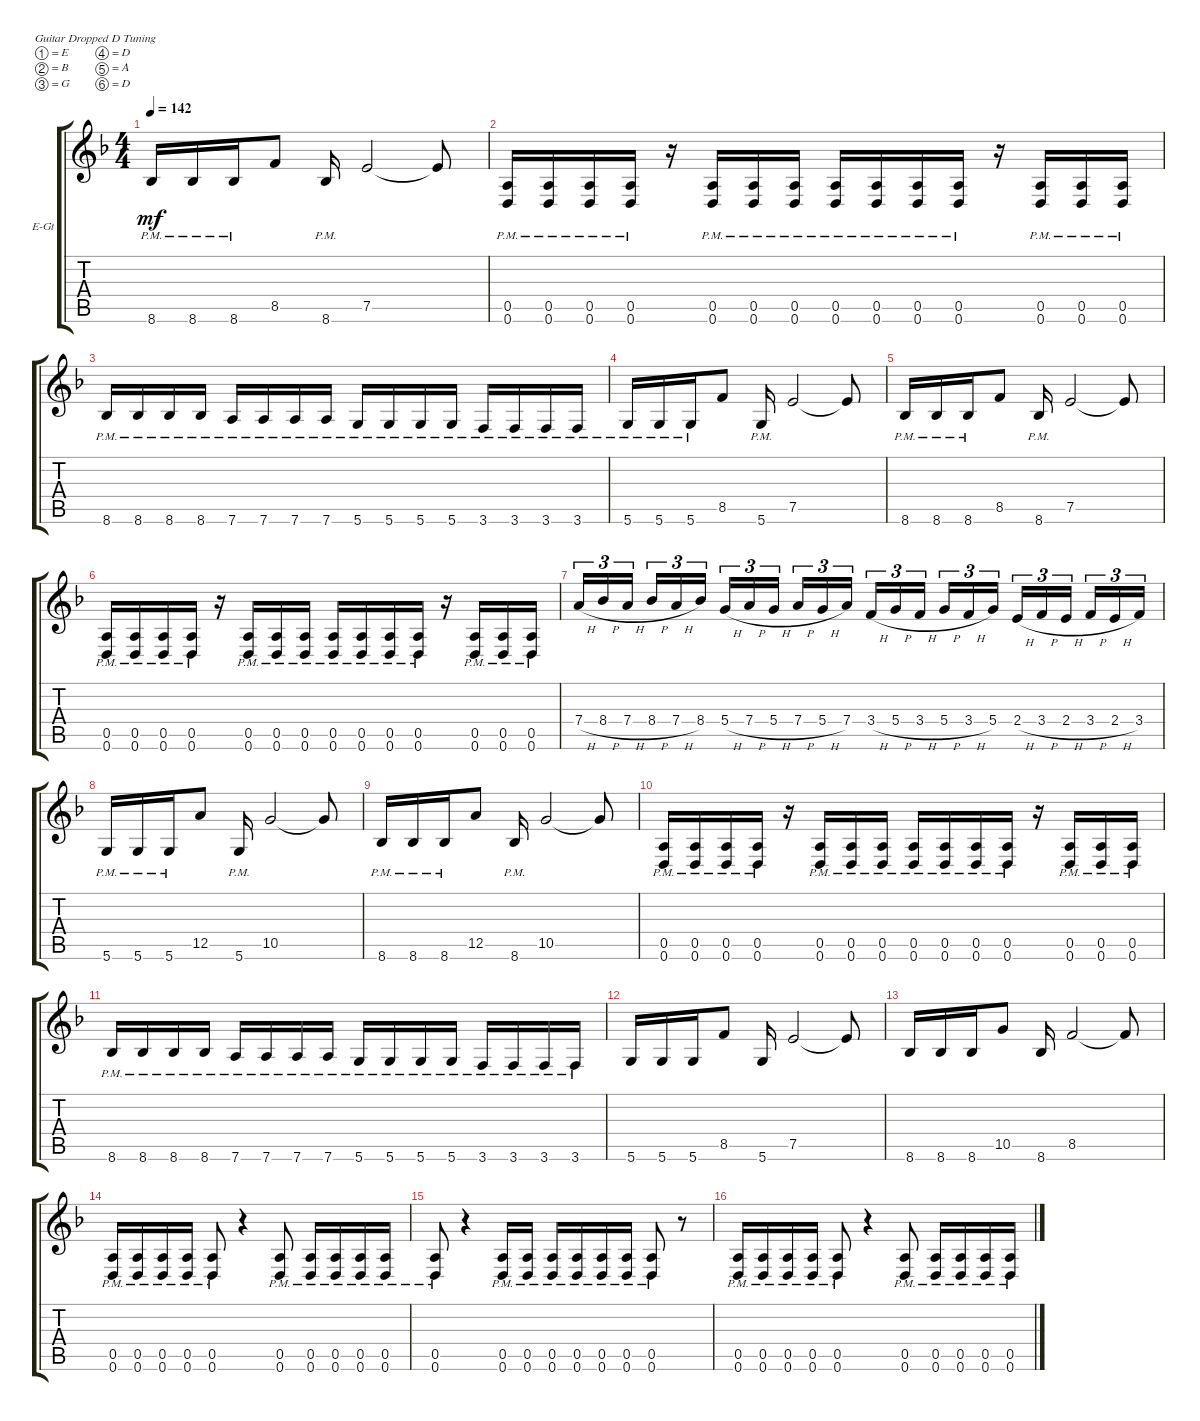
\bracketExtendMode groupsimilarinstruments
\firstSystemTrackNameOrientation horizontal
\otherSystemsTrackNameOrientation horizontal
\track ("Electric Guitar 2" "E-Gt") {instrument distortionguitar}
\staff {score tabs}
\tuning (E4 B3 G3 D3 A2 D2)
\ts (4 4)
\tempo 142
\clef g2
\ks dminor
8.6{pm}.16{dy mf} 8.6{pm}.16 8.6{pm}.16 8.5.8 8.6{pm}.16 7.5.2 7.5{t}.8 |
(0.5{pm} 0.6{pm}).16 (0.5{pm} 0.6{pm}).16 (0.5{pm} 0.6{pm}).16 (0.5{pm} 0.6{pm}).16 r.16 (0.5{pm} 0.6{pm}).16 (0.5{pm} 0.6{pm}).16 (0.5{pm} 0.6{pm}).16 (0.5{pm} 0.6{pm}).16 (0.5{pm} 0.6{pm}).16 (0.5{pm} 0.6{pm}).16 (0.5{pm} 0.6{pm}).16 r.16 (0.5{pm} 0.6{pm}).16 (0.5{pm} 0.6{pm}).16 (0.5{pm} 0.6{pm}).16 |
8.6{pm}.16 8.6{pm}.16 8.6{pm}.16 8.6{pm}.16 7.6{pm}.16 7.6{pm}.16 7.6{pm}.16 7.6{pm}.16 5.6{pm}.16 5.6{pm}.16 5.6{pm}.16 5.6{pm}.16 3.6{pm}.16 3.6{pm}.16 3.6{pm}.16 3.6{pm}.16 |
5.6{pm}.16 5.6{pm}.16 5.6{pm}.16 8.5.8 5.6{pm}.16 7.5.2 7.5{t}.8 |
8.6{pm}.16 8.6{pm}.16 8.6{pm}.16 8.5.8 8.6{pm}.16 7.5.2 7.5{t}.8 |
(0.5{pm} 0.6{pm}).16 (0.5{pm} 0.6{pm}).16 (0.5{pm} 0.6{pm}).16 (0.5{pm} 0.6{pm}).16 r.16 (0.5{pm} 0.6{pm}).16 (0.5{pm} 0.6{pm}).16 (0.5{pm} 0.6{pm}).16 (0.5{pm} 0.6{pm}).16 (0.5{pm} 0.6{pm}).16 (0.5{pm} 0.6{pm}).16 (0.5{pm} 0.6{pm}).16 r.16 (0.5{pm} 0.6{pm}).16 (0.5{pm} 0.6{pm}).16 (0.5{pm} 0.6{pm}).16 |
7.4{h}.16{tu (3 2)} 8.4{h}.16{tu (3 2)} 7.4{h}.16{tu (3 2)} 8.4{h}.16{tu (3 2)} 7.4{h}.16{tu (3 2)} 8.4.16{tu (3 2)} 5.4{h}.16{tu (3 2)} 7.4{h}.16{tu (3 2)} 5.4{h}.16{tu (3 2)} 7.4{h}.16{tu (3 2)} 5.4{h}.16{tu (3 2)} 7.4.16{tu (3 2)} 3.4{h}.16{tu (3 2)} 5.4{h}.16{tu (3 2)} 3.4{h}.16{tu (3 2)} 5.4{h}.16{tu (3 2)} 3.4{h}.16{tu (3 2)} 5.4.16{tu (3 2)} 2.4{h}.16{tu (3 2)} 3.4{h}.16{tu (3 2)} 2.4{h}.16{tu (3 2)} 3.4{h}.16{tu (3 2)} 2.4{h}.16{tu (3 2)} 3.4.16{tu (3 2)} |
5.6{pm}.16 5.6{pm}.16 5.6{pm}.16 12.5.8 5.6{pm}.16 10.5.2 10.5{t}.8 |
8.6{pm}.16 8.6{pm}.16 8.6{pm}.16 12.5.8 8.6{pm}.16 10.5.2 10.5{t}.8 |
(0.5{pm} 0.6{pm}).16 (0.5{pm} 0.6{pm}).16 (0.5{pm} 0.6{pm}).16 (0.5{pm} 0.6{pm}).16 r.16 (0.5{pm} 0.6{pm}).16 (0.5{pm} 0.6{pm}).16 (0.5{pm} 0.6{pm}).16 (0.5{pm} 0.6{pm}).16 (0.5{pm} 0.6{pm}).16 (0.5{pm} 0.6{pm}).16 (0.5{pm} 0.6{pm}).16 r.16 (0.5{pm} 0.6{pm}).16 (0.5{pm} 0.6{pm}).16 (0.5{pm} 0.6{pm}).16 |
8.6{pm}.16 8.6{pm}.16 8.6{pm}.16 8.6{pm}.16 7.6{pm}.16 7.6{pm}.16 7.6{pm}.16 7.6{pm}.16 5.6{pm}.16 5.6{pm}.16 5.6{pm}.16 5.6{pm}.16 3.6{pm}.16 3.6{pm}.16 3.6{pm}.16 3.6{pm}.16 |
5.6.16 5.6.16 5.6.16 8.5.8 5.6.16 7.5.2 7.5{t}.8 |
8.6.16 8.6.16 8.6.16 10.5.8 8.6.16 8.5.2 8.5{t}.8 |
(0.5{pm} 0.6{pm}).16 (0.5{pm} 0.6{pm}).16 (0.5{pm} 0.6{pm}).16 (0.5{pm} 0.6{pm}).16 (0.5{pm} 0.6{pm}).8 r.4 (0.5{pm} 0.6{pm}).8 (0.5{pm} 0.6{pm}).16 (0.5{pm} 0.6{pm}).16 (0.5{pm} 0.6{pm}).16 (0.5{pm} 0.6{pm}).16 |
(0.5{pm} 0.6{pm}).8 r.4 (0.5{pm} 0.6{pm}).16 (0.5{pm} 0.6{pm}).16 (0.5{pm} 0.6{pm}).16 (0.5{pm} 0.6{pm}).16 (0.5{pm} 0.6{pm}).16 (0.5{pm} 0.6{pm}).16 (0.5{pm} 0.6{pm}).8 r.8 |
(0.5{pm} 0.6{pm}).16 (0.5{pm} 0.6{pm}).16 (0.5{pm} 0.6{pm}).16 (0.5{pm} 0.6{pm}).16 (0.5{pm} 0.6{pm}).8 r.4 (0.5{pm} 0.6{pm}).8 (0.5{pm} 0.6{pm}).16 (0.5{pm} 0.6{pm}).16 (0.5{pm} 0.6{pm}).16 (0.5{pm} 0.6{pm}).16
